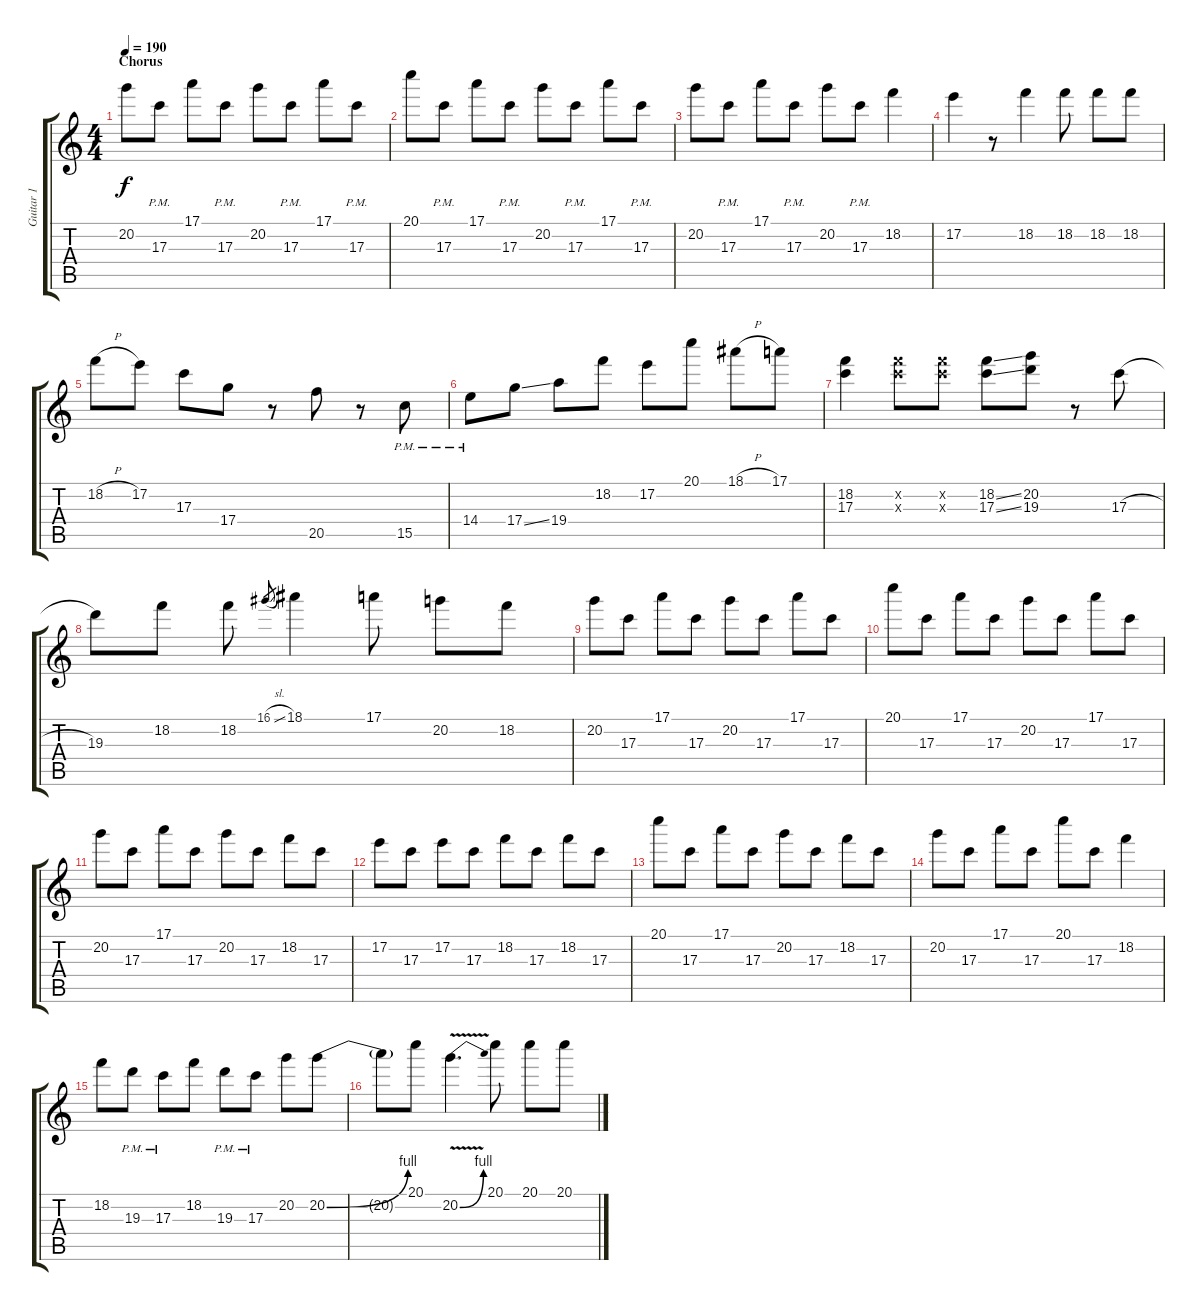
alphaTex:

\track ("Guitar 1" "Guitar 1") {instrument overdrivenguitar}
\staff {score tabs}
\tuning (E4 B3 G3 D3 A2 E2) {hide}
\ts (4 4)
\section ("" "Chorus")
\tempo 190
\clef g2
\ks c
20.2.8{dy f} 17.3{pm}.8 17.1.8 17.3{pm}.8 20.2.8 17.3{pm}.8 17.1.8 17.3{pm}.8 |
20.1.8 17.3{pm}.8 17.1.8 17.3{pm}.8 20.2.8 17.3{pm}.8 17.1.8 17.3{pm}.8 |
20.2.8 17.3{pm}.8 17.1.8 17.3{pm}.8 20.2.8 17.3{pm}.8 18.2.4 |
17.2.4 r.8 18.2.4 18.2.8 18.2.8 18.2.8 |
18.2{h}.8 17.2.8 17.3.8 17.4.8 r.8 20.5.8 r.8 15.5{pm}.8 |
14.4{pm}.8 17.4{ss}.8 19.4.8 18.2.8 17.2.8 20.1.8 18.1{h}.8 17.1.8 |
(18.2 17.3).4 (18.2{x} 17.3{x}).8 (18.2{x} 17.3{x}).8 (18.2{ss} 17.3{ss}).8 (20.2 19.3).8 r.8 17.3{h}.8 |
19.3.8 18.2.8 18.2.8 16.1{sl}.8{gr} 18.1.4 17.1.8 20.2.8 18.2.8 |
20.2.8 17.3.8 17.1.8 17.3.8 20.2.8 17.3.8 17.1.8 17.3.8 |
20.1.8 17.3.8 17.1.8 17.3.8 20.2.8 17.3.8 17.1.8 17.3.8 |
20.2.8 17.3.8 17.1.8 17.3.8 20.2.8 17.3.8 18.2.8 17.3.8 |
17.2.8 17.3.8 17.2.8 17.3.8 18.2.8 17.3.8 18.2.8 17.3.8 |
20.1.8 17.3.8 17.1.8 17.3.8 20.2.8 17.3.8 18.2.8 17.3.8 |
20.2.8 17.3.8 17.1.8 17.3.8 20.1.8 17.3.8 18.2.4 |
18.2.8 19.3{pm}.8 17.3{pm}.8 18.2.8 19.3{pm}.8 17.3{pm}.8 20.2.8 20.2{be (bend 0 0 60 4)}.8 |
20.2{g t}.8 20.1.8 20.2{be (bend 0 0 60 4) v}.4{d} 20.1.8 20.1.8 20.1.8
